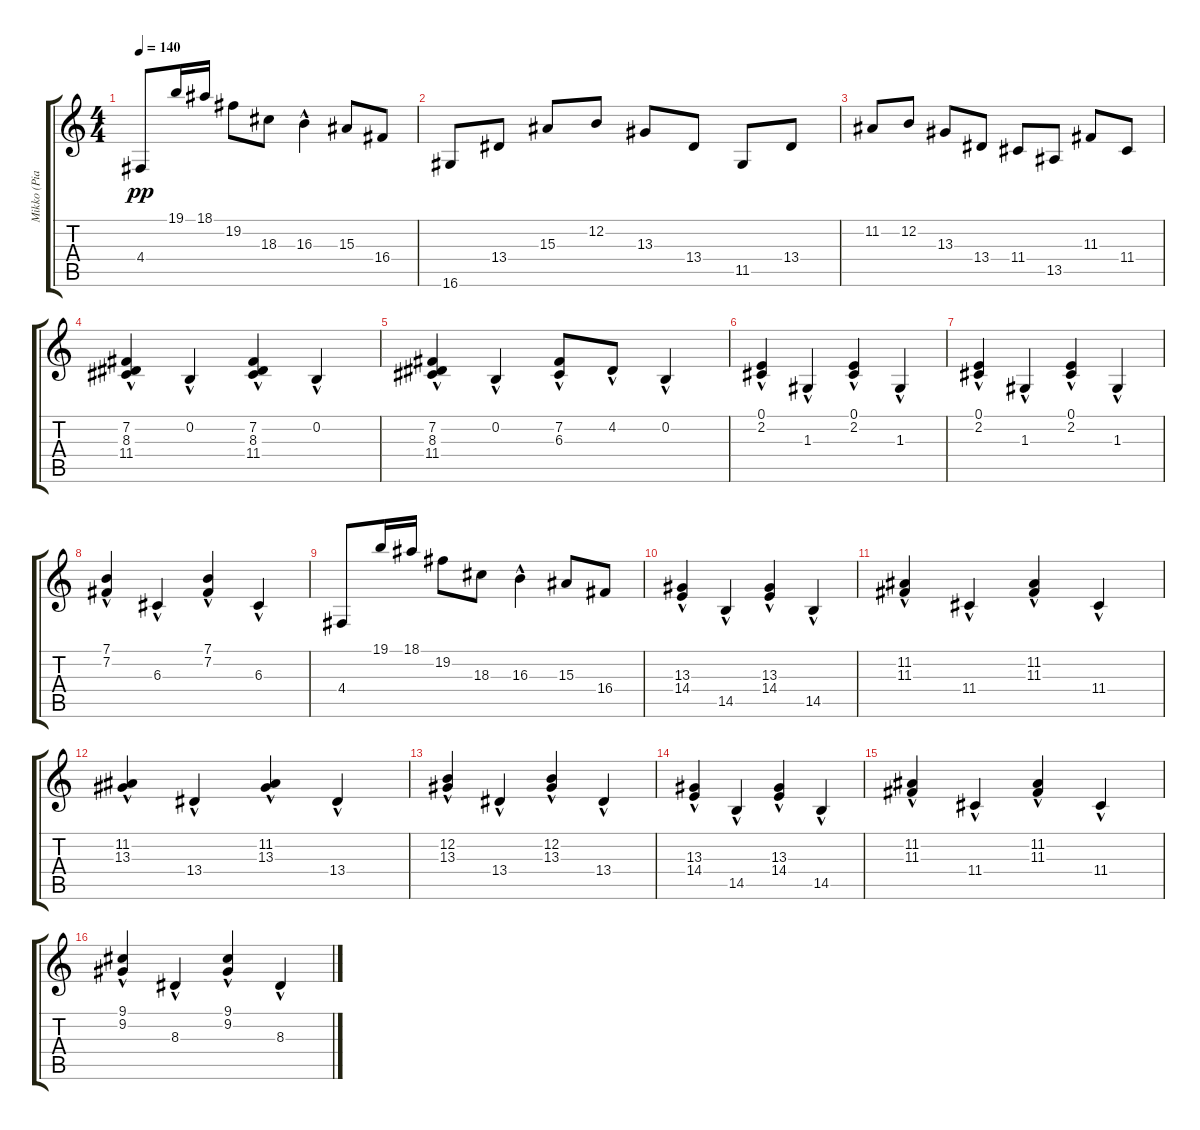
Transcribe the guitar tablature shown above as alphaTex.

\track ("Mikko (Piano)" "Mikko (Pia") {instrument acousticgrandpiano}
\staff {score tabs}
\tuning (E4 B3 G3 D3 A2 E2) {hide}
\ts (4 4)
\tempo 140
\clef g2
\ks c
4.4.8{dy pp} 19.1.16 18.1.16 19.2.8 18.3.8 16.3{hac}.4 15.3.8 16.4.8 |
16.6.8{volume 15 instrument acousticgrandpiano} 13.4.8 15.3.8 12.2.8 13.3.8 13.4.8 11.5.8 13.4.8 |
11.2.8 12.2.8 13.3.8 13.4.8 11.4.8 13.5.8 11.3.8 11.4.8 |
(7.2{hac} 8.3{hac} 11.4{hac}).4 0.2{hac}.4 (7.2{hac} 8.3{hac} 11.4{hac}).4 0.2{hac}.4 |
(7.2{hac} 8.3{hac} 11.4{hac}).4 0.2{hac}.4 (7.2{hac} 6.3{hac}).8 4.2{hac}.8 0.2{hac}.4 |
(0.1{hac} 2.2{hac}).4 1.3{hac}.4 (0.1{hac} 2.2{hac}).4 1.3{hac}.4 |
(0.1{hac} 2.2{hac}).4 1.3{hac}.4 (0.1{hac} 2.2{hac}).4 1.3{hac}.4 |
(7.1{hac} 7.2{hac}).4 6.3{hac}.4 (7.1{hac} 7.2{hac}).4 6.3{hac}.4 |
4.4.8 19.1.16 18.1.16 19.2.8 18.3.8 16.3{hac}.4 15.3.8 16.4.8 |
(13.3{hac} 14.4{hac}).4{volume 15 instrument acousticgrandpiano} 14.5{hac}.4 (13.3{hac} 14.4{hac}).4 14.5{hac}.4 |
(11.2{hac} 11.3{hac}).4 11.4{hac}.4 (11.2{hac} 11.3{hac}).4 11.4{hac}.4 |
(11.2{hac} 13.3{hac}).4 13.4{hac}.4 (11.2{hac} 13.3{hac}).4 13.4{hac}.4 |
(12.2{hac} 13.3{hac}).4 13.4{hac}.4 (12.2{hac} 13.3{hac}).4 13.4{hac}.4 |
(13.3{hac} 14.4{hac}).4{volume 15 instrument acousticgrandpiano} 14.5{hac}.4 (13.3{hac} 14.4{hac}).4 14.5{hac}.4 |
(11.2{hac} 11.3{hac}).4 11.4{hac}.4 (11.2{hac} 11.3{hac}).4 11.4{hac}.4 |
(9.1{hac} 9.2{hac}).4 8.3{hac}.4 (9.1{hac} 9.2{hac}).4 8.3{hac}.4
